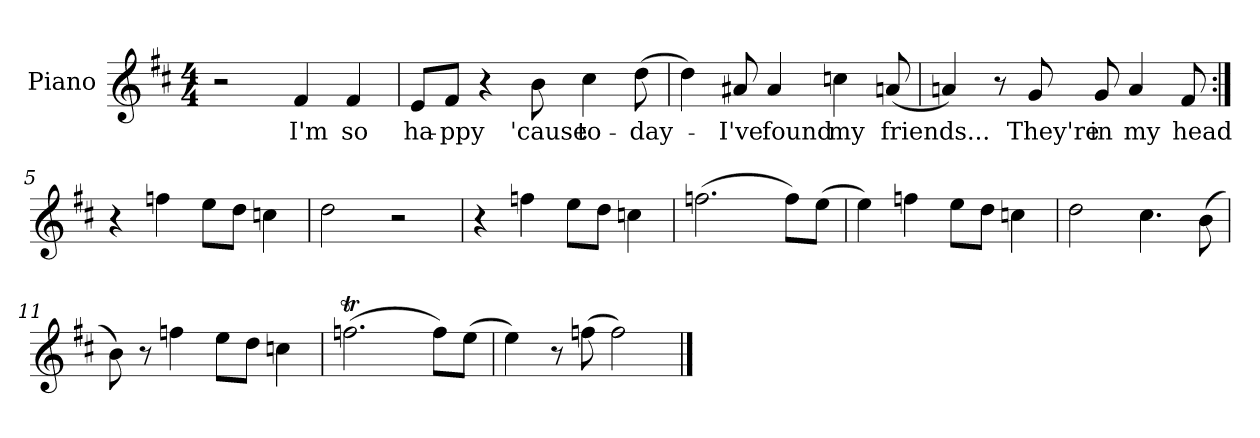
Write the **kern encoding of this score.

**kern	**text
*part1	*part1
*staff1	*staff1
*I"Piano	*
*I'Pno.	*
*clefG2	*
*k[f#c#]	*
*M4/4	*
=1	=1
2r	.
!	!LO:LY:b
4f#/	I'm
!	!LO:LY:b
4f#/	so
=2	=2
!	!LO:LY:b
8e/L	ha-
!	!LO:LY:b
8f#/J	-ppy
4r	.
!	!LO:LY:b
8b\	'cause
!	!LO:LY:b
4cc#\	to-
!	!LO:LY:b
(>8dd\	-day-
=3	=3
4dd\)	.
!	!LO:LY:b
8a#X/	-I've
!	!LO:LY:b
4a#/	found
!	!LO:LY:b
4ccn\	my
!	!LO:LY:b
(<8an/	friends...
=4	=4
4an/)	.
8r	.
!	!LO:LY:b
8g/	They're
!	!LO:LY:b
8g/	in
!	!LO:LY:b
4a/	my
!	!LO:LY:b
8f#/	head
=5:|!	=5:|!
4r	.
4ffn\	.
8ee\L	.
8dd\J	.
4ccn\	.
!!LO:LB:g=z
=6	=6
2dd\	.
2r	.
=7	=7
4r	.
4ffn\	.
8ee\L	.
8dd\J	.
4ccn\	.
=8	=8
(>2.ffn\	.
8ff\L)	.
(>8ee\J	.
=9	=9
4ee\)	.
4ffn\	.
8ee\L	.
8dd\J	.
4ccn\	.
=10	=10
2dd\	.
4.cc#\	.
(>8b\	.
=11	=11
8b\)	.
8r	.
4ffn\	.
8ee\L	.
8dd\J	.
4ccn\	.
=12	=12
(>2.ffnT\	.
8ff\L)	.
(>8ee\J	.
=13	=13
4ee\)	.
8r	.
(>8ffn\	.
2ff\)	.
==	==
*-	*-
